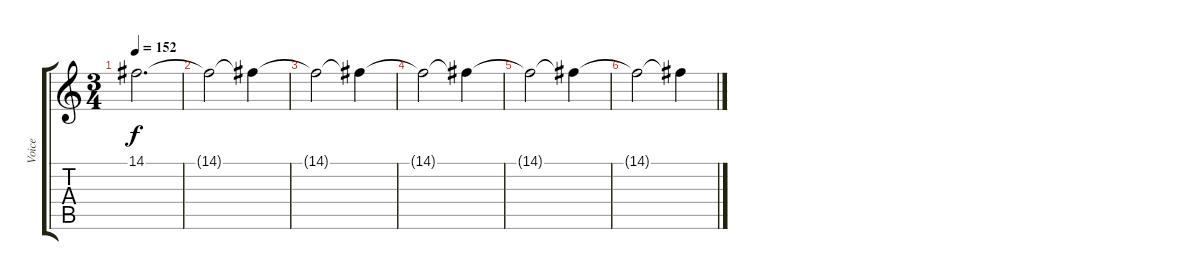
\track ("Voice" "Voice") {instrument lead8bassandlead}
\staff {score tabs}
\tuning (E4 B3 G3 D3 A2 E2) {hide}
\ts (3 4)
\tempo 152
\clef g2
\ks c
14.1{t}.2{d dy f} |
14.1{t}.2 14.1{t}.4 |
14.1{t}.2 14.1{t}.4 |
14.1{t}.2 14.1{t}.4 |
14.1{t}.2 14.1{t}.4 |
14.1{t}.2 14.1{t}.4
